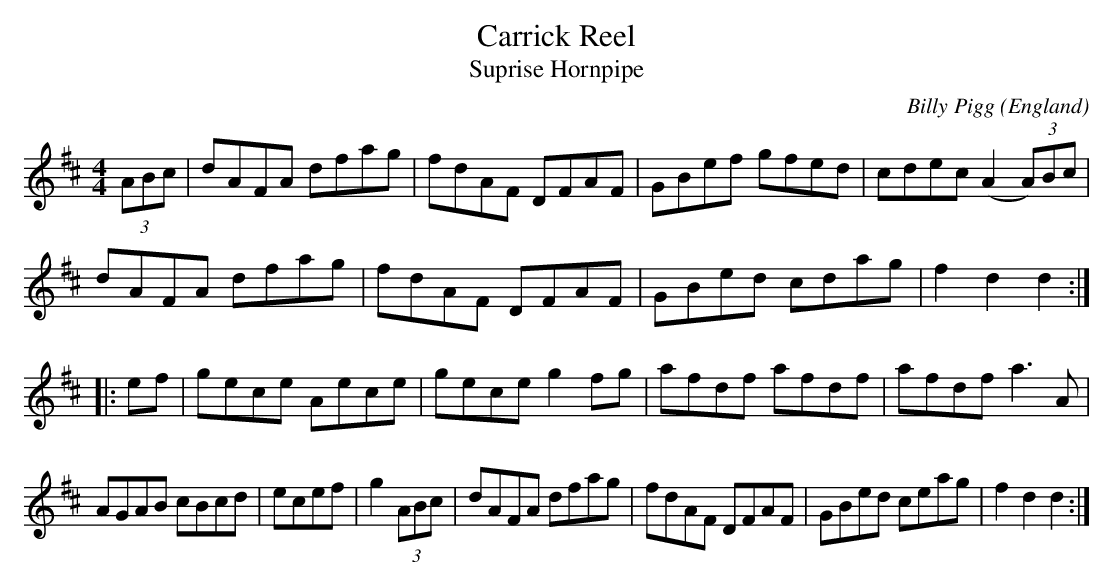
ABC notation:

X:1
T:Carrick Reel
T:Suprise Hornpipe
C:Billy Pigg
M:4/4
O:England
K:D major
(3ABc|\
dAFA dfag| fdAF DFAF| GBef gfed| cdec (A2(3A)Bc|
dAFA dfag| fdAF DFAF| GBed cdag| f2d2 d2::
ef|\
gece Aece| gece g2fg| \
afdf afdf| afdf a3A|
AGAB cBcd| ecef| g2(3ABc|\
dAFA dfag| fdAF DFAF| GBed ceag| f2d2 d2:|
